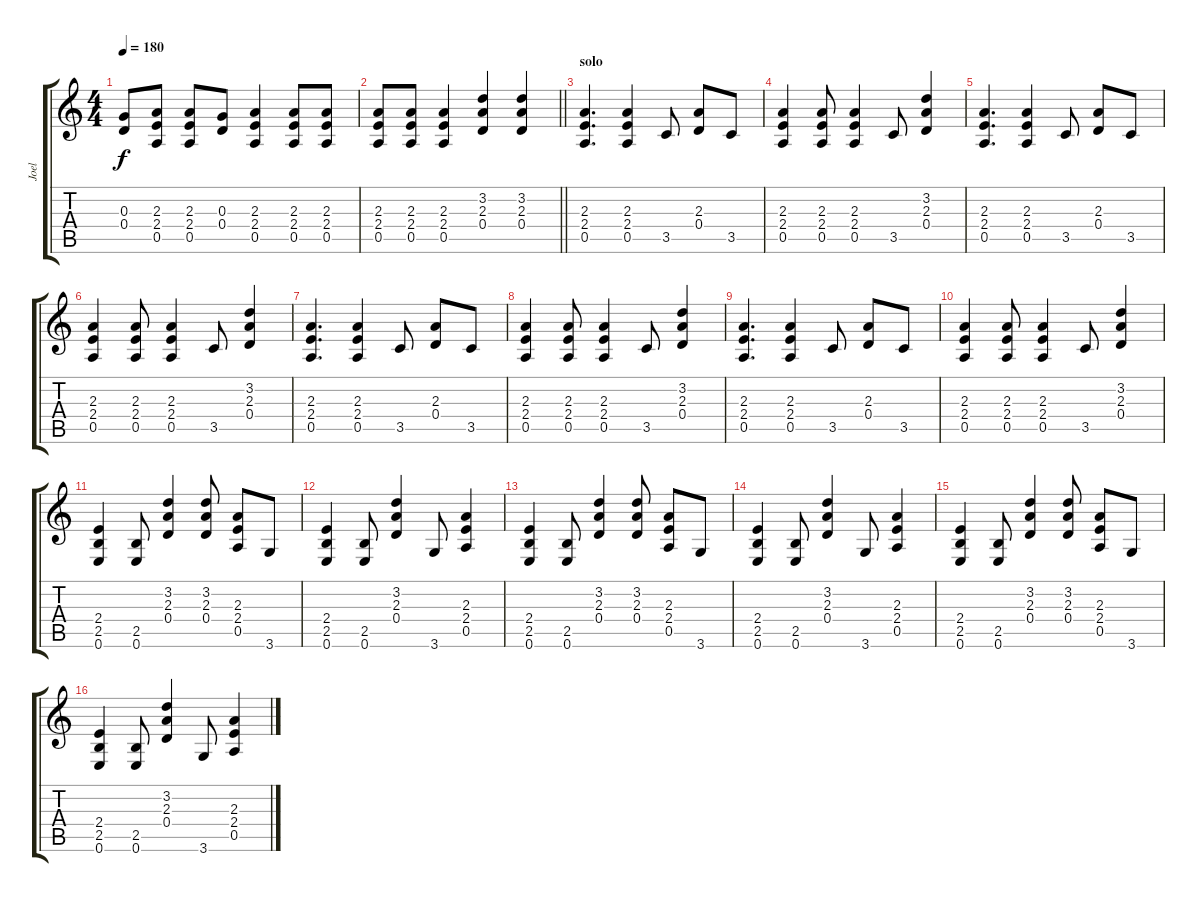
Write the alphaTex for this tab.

\track ("Joel" "Joel") {instrument overdrivenguitar}
\staff {score tabs}
\tuning (E4 B3 G3 D3 A2 E2) {hide}
\ts (4 4)
\tempo 180
\clef g2
\ks c
(0.3 0.4).8{dy f} (2.3 2.4 0.5).8 (2.3 2.4 0.5).8 (0.3 0.4).8 (2.3 2.4 0.5).4 (2.3 2.4 0.5).8 (2.3 2.4 0.5).8 |
\barLineRight lightlight
(2.3 2.4 0.5).8 (2.3 2.4 0.5).8 (2.3 2.4 0.5).4 (3.2 2.3 0.4).4 (3.2 2.3 0.4).4 |
\section ("" "solo")
(2.3 2.4 0.5).4{d} (2.3 2.4 0.5).4 3.5.8 (2.3 0.4).8 3.5.8 |
(2.3 2.4 0.5).4 (2.3 2.4 0.5).8 (2.3 2.4 0.5).4 3.5.8 (3.2 2.3 0.4).4 |
(2.3 2.4 0.5).4{d} (2.3 2.4 0.5).4 3.5.8 (2.3 0.4).8 3.5.8 |
(2.3 2.4 0.5).4 (2.3 2.4 0.5).8 (2.3 2.4 0.5).4 3.5.8 (3.2 2.3 0.4).4 |
(2.3 2.4 0.5).4{d} (2.3 2.4 0.5).4 3.5.8 (2.3 0.4).8 3.5.8 |
(2.3 2.4 0.5).4 (2.3 2.4 0.5).8 (2.3 2.4 0.5).4 3.5.8 (3.2 2.3 0.4).4 |
(2.3 2.4 0.5).4{d} (2.3 2.4 0.5).4 3.5.8 (2.3 0.4).8 3.5.8 |
(2.3 2.4 0.5).4 (2.3 2.4 0.5).8 (2.3 2.4 0.5).4 3.5.8 (3.2 2.3 0.4).4 |
(2.4 2.5 0.6).4 (2.5 0.6).8 (3.2 2.3 0.4).4 (3.2 2.3 0.4).8 (2.3 2.4 0.5).8 3.6.8 |
(2.4 2.5 0.6).4 (2.5 0.6).8 (3.2 2.3 0.4).4 3.6.8 (2.3 2.4 0.5).4 |
(2.4 2.5 0.6).4 (2.5 0.6).8 (3.2 2.3 0.4).4 (3.2 2.3 0.4).8 (2.3 2.4 0.5).8 3.6.8 |
(2.4 2.5 0.6).4 (2.5 0.6).8 (3.2 2.3 0.4).4 3.6.8 (2.3 2.4 0.5).4 |
(2.4 2.5 0.6).4 (2.5 0.6).8 (3.2 2.3 0.4).4 (3.2 2.3 0.4).8 (2.3 2.4 0.5).8 3.6.8 |
(2.4 2.5 0.6).4 (2.5 0.6).8 (3.2 2.3 0.4).4 3.6.8 (2.3 2.4 0.5).4
